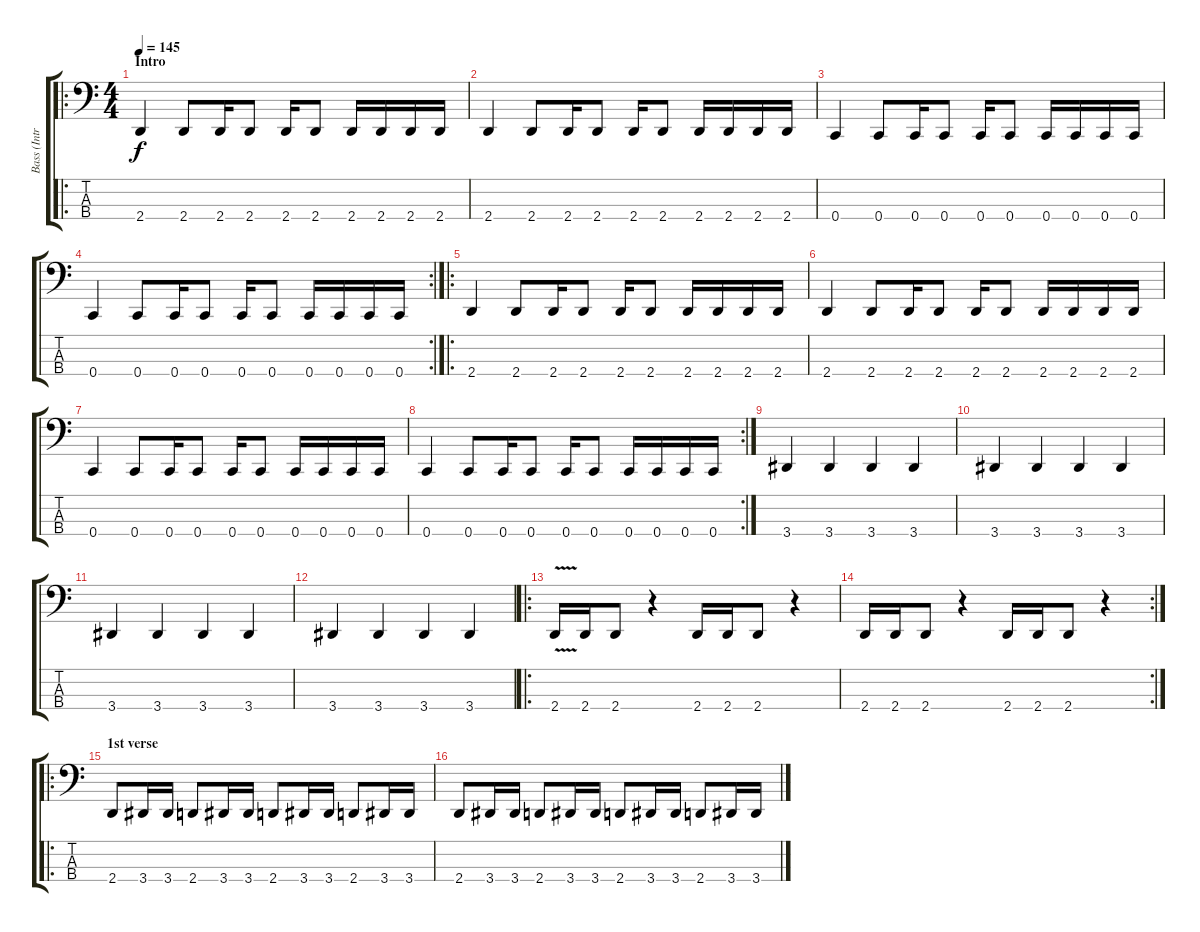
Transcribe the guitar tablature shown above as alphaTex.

\track ("Bass (Intro)" "Bass (Intr") {instrument electricbasspick}
\staff {score tabs}
\tuning (F2 C2 G1 C1) {hide}
\ro
\ts (4 4)
\section ("" "Intro")
\tempo 145
\clef f4
\ks c
2.4.4{dy f instrument electricbasspick} 2.4.8 2.4.16 2.4.8 2.4.16 2.4.8 2.4.16 2.4.16 2.4.16 2.4.16 |
2.4.4 2.4.8 2.4.16 2.4.8 2.4.16 2.4.8 2.4.16 2.4.16 2.4.16 2.4.16 |
0.4.4 0.4.8 0.4.16 0.4.8 0.4.16 0.4.8 0.4.16 0.4.16 0.4.16 0.4.16 |
\rc 2
0.4.4 0.4.8 0.4.16 0.4.8 0.4.16 0.4.8 0.4.16 0.4.16 0.4.16 0.4.16 |
\ro
2.4.4 2.4.8 2.4.16 2.4.8 2.4.16 2.4.8 2.4.16 2.4.16 2.4.16 2.4.16 |
2.4.4 2.4.8 2.4.16 2.4.8 2.4.16 2.4.8 2.4.16 2.4.16 2.4.16 2.4.16 |
0.4.4 0.4.8 0.4.16 0.4.8 0.4.16 0.4.8 0.4.16 0.4.16 0.4.16 0.4.16 |
\rc 2
0.4.4 0.4.8 0.4.16 0.4.8 0.4.16 0.4.8 0.4.16 0.4.16 0.4.16 0.4.16 |
3.4.4 3.4.4 3.4.4 3.4.4 |
3.4.4 3.4.4 3.4.4 3.4.4 |
3.4.4 3.4.4 3.4.4 3.4.4 |
3.4.4 3.4.4 3.4.4 3.4.4 |
\ro
2.4{v}.16 2.4.16 2.4.8 r.4 2.4.16 2.4.16 2.4.8 r.4 |
\rc 2
2.4.16 2.4.16 2.4.8 r.4 2.4.16 2.4.16 2.4.8 r.4 |
\ro
\section ("" "1st verse")
2.4.8 3.4.16 3.4.16 2.4.8 3.4.16 3.4.16 2.4.8 3.4.16 3.4.16 2.4.8 3.4.16 3.4.16 |
2.4.8 3.4.16 3.4.16 2.4.8 3.4.16 3.4.16 2.4.8 3.4.16 3.4.16 2.4.8 3.4.16 3.4.16
